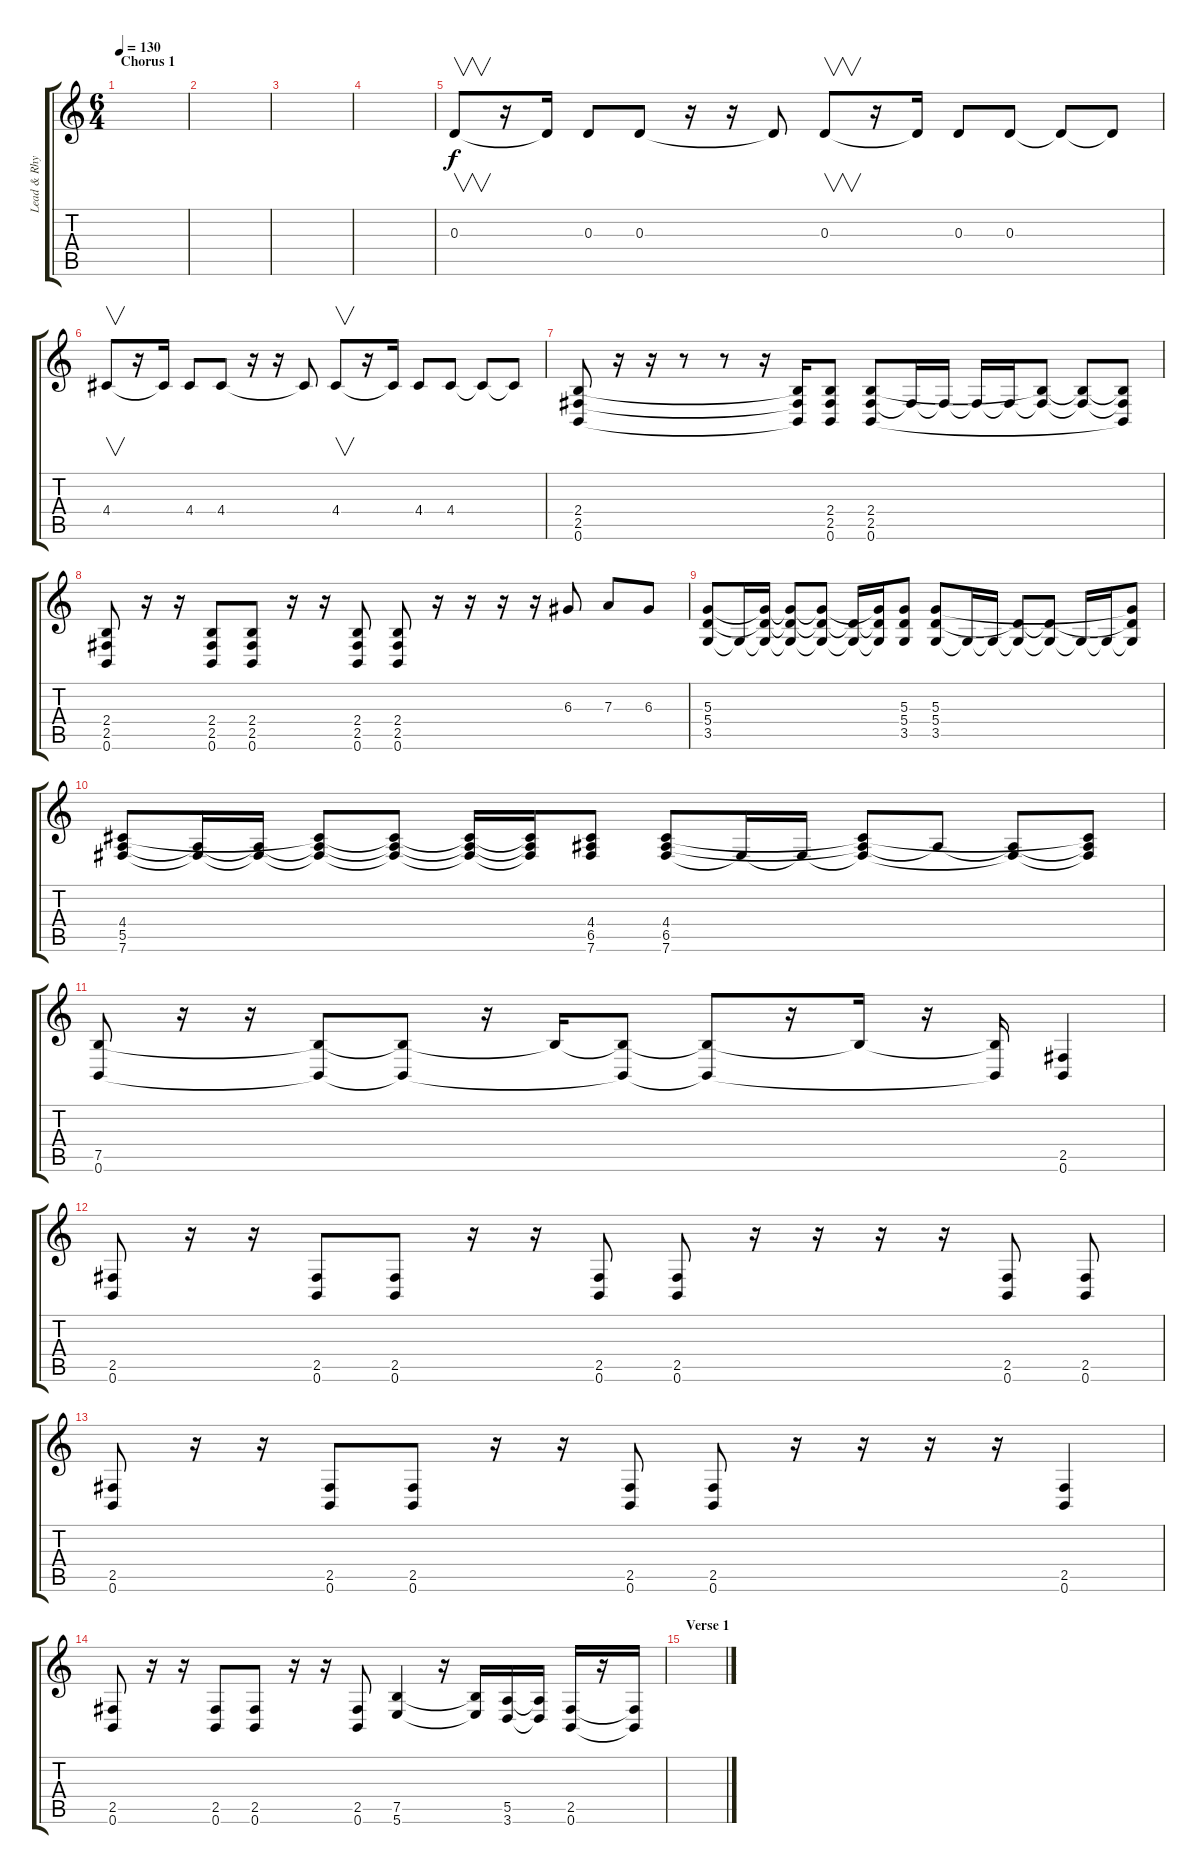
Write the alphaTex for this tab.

\track ("Lead & Rhythm Guitar" "Lead & Rhy") {instrument distortionguitar}
\staff {score tabs}
\tuning (B3 Gb3 D3 A2 E2 B1) {hide}
\ts (6 4)
\section ("" "Chorus 1")
\tempo 130
\clef g2
\ks c
|
|
|
|
0.3.8{v} r.16 0.3{t}.16 0.3.8 0.3.8 r.16 r.16 0.3{t}.8 0.3.8{v} r.16 0.3{t}.16 0.3.8 0.3.8 0.3{t}.8 0.3{t}.8 |
4.4.8{v} r.16 4.4{t}.16 4.4.8 4.4.8 r.16 r.16 4.4{t}.8 4.4.8{v} r.16 4.4{t}.16 4.4.8 4.4.8 4.4{t}.8 4.4{t}.8 |
(2.4 2.5 0.6).8 r.16 r.16 r.8 r.8 r.16 (2.4{t} 2.5{t} 0.6{t}).16 (2.4 2.5 0.6).8 (2.4 2.5 0.6).8 2.5{t}.16 2.5{t}.16 2.5{t}.16 2.5{t}.16 (2.4{t} 2.5{t}).8 (2.4{t} 2.5{t}).8 (2.4{t} 2.5{t} 0.6{t}).8 |
(2.4 2.5 0.6).8 r.16 r.16 (2.4 2.5 0.6).8 (2.4 2.5 0.6).8 r.16 r.16 (2.4 2.5 0.6).8 (2.4 2.5 0.6).8 r.16 r.16 r.16 r.16 6.3.8 7.3.8 6.3.8 |
(5.3 5.4 3.5).8 3.5{t}.16 (5.3{t} 5.4{t} 3.5{t}).16 (5.3{t} 5.4{t} 3.5{t}).8 (5.3{t} 5.4{t} 3.5{t}).8 (5.4{t} 3.5{t}).16 (5.3{t} 5.4{t} 3.5{t}).16 (5.3 5.4 3.5).8 (5.3 5.4 3.5).8 3.5{t}.16 3.5{t}.16 (5.4{t} 3.5{t}).8 (5.4{t} 3.5{t}).8 3.5{t}.16 3.5{t}.16 (5.3{t} 5.4{t} 3.5{t}).8 |
(4.4 5.5 7.6).8 (5.5{t} 7.6{t}).16 (5.5{t} 7.6{t}).16 (4.4{t} 5.5{t} 7.6{t}).8 (4.4{t} 5.5{t} 7.6{t}).8 (4.4{t} 5.5{t} 7.6{t}).16 (4.4{t} 5.5{t} 7.6{t}).16 (4.4 6.5 7.6).8 (4.4 6.5 7.6).8 7.6{t}.16 7.6{t}.16 (4.4{t} 6.5{t} 7.6{t}).8 6.5{t}.8 (6.5{t} 7.6{t}).8 (4.4{t} 6.5{t} 7.6{t}).8 |
(7.5 0.6).8 r.16 r.16 (7.5{t} 0.6{t}).8 (7.5{t} 0.6{t}).8 r.16 7.5{t}.16 (7.5{t} 0.6{t}).8 (7.5{t} 0.6{t}).8 r.16 7.5{t}.16 r.16 (7.5{t} 0.6{t}).16 (2.5 0.6).4 |
(2.5 0.6).8 r.16 r.16 (2.5 0.6).8 (2.5 0.6).8 r.16 r.16 (2.5 0.6).8 (2.5 0.6).8 r.16 r.16 r.16 r.16 (2.5 0.6).8 (2.5 0.6).8 |
(2.5 0.6).8 r.16 r.16 (2.5 0.6).8 (2.5 0.6).8 r.16 r.16 (2.5 0.6).8 (2.5 0.6).8 r.16 r.16 r.16 r.16 (2.5 0.6).4 |
(2.5 0.6).8 r.16 r.16 (2.5 0.6).8 (2.5 0.6).8 r.16 r.16 (2.5 0.6).8 (7.5 5.6).4 r.16 (7.5{t} 5.6{t}).16 (5.5 3.6).16 (5.5{t} 3.6{t}).16 (2.5 0.6).16 r.16 (2.5{t} 0.6{t}).16 |
\section ("" "Verse 1")
